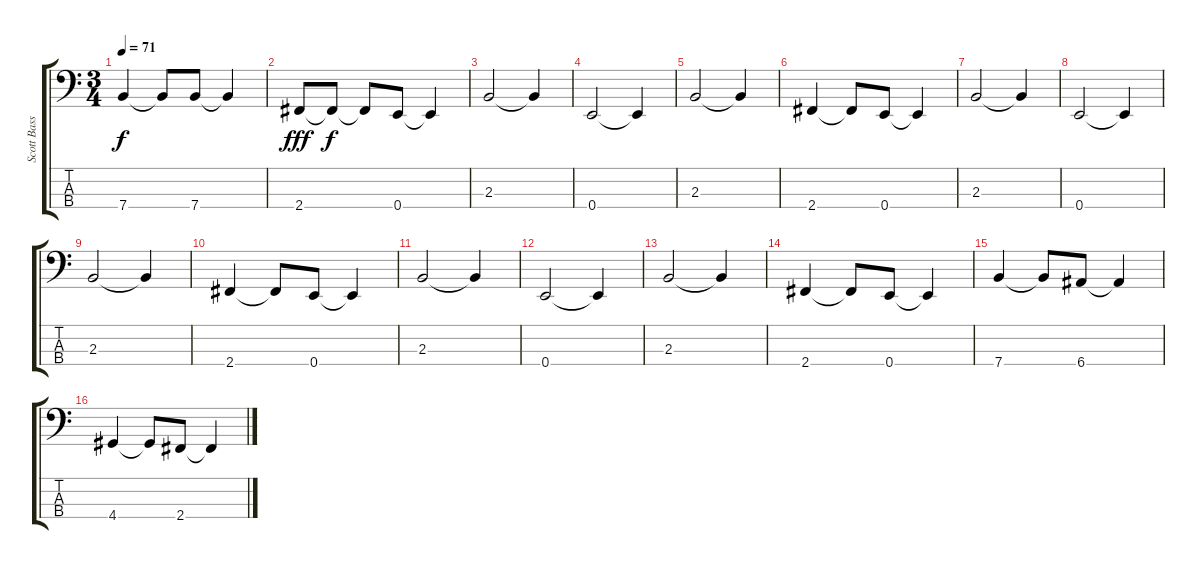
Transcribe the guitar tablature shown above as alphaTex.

\track ("Scott Bass Guitar" "Scott Bass") {instrument electricbassfinger}
\staff {score tabs}
\tuning (G2 D2 A1 E1) {hide}
\ts (3 4)
\tempo 71
\clef f4
\ks c
7.4.4{dy f} 7.4{t}.8 7.4.8 7.4{t}.4 |
2.4.8{dy fff} 2.4{t}.8{dy f} 2.4{t}.8 0.4.8 0.4{t}.4 |
2.3.2 2.3{t}.4 |
0.4.2 0.4{t}.4 |
2.3.2 2.3{t}.4 |
2.4.4 2.4{t}.8 0.4.8 0.4{t}.4 |
2.3.2 2.3{t}.4 |
0.4.2 0.4{t}.4 |
2.3.2 2.3{t}.4 |
2.4.4 2.4{t}.8 0.4.8 0.4{t}.4 |
2.3.2 2.3{t}.4 |
0.4.2 0.4{t}.4 |
2.3.2 2.3{t}.4 |
2.4.4 2.4{t}.8 0.4.8 0.4{t}.4 |
7.4.4 7.4{t}.8 6.4.8 6.4{t}.4 |
4.4.4 4.4{t}.8 2.4.8 2.4{t}.4
